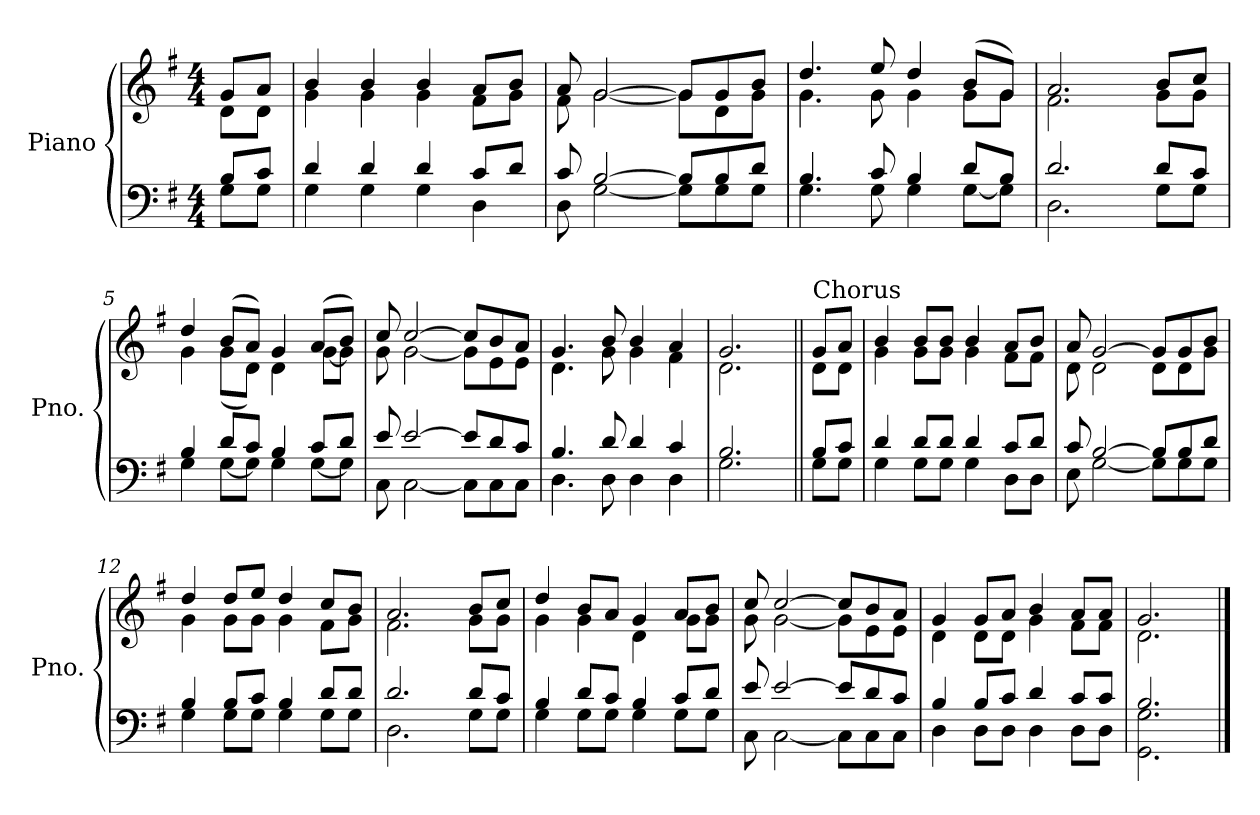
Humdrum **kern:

**kern	**kern
*part1	*part1
*staff2	*staff1
*I"Piano	*
*I'Pno.	*
*clefF4	*clefG2
*k[f#]	*k[f#]
*M4/4	*M4/4
=	=
*^	*^
8B/L	8G\L	8g/L	8d\L
8c/J	8G\J	8a/J	8d\J
=1	=1	=1	=1
4d/	4G\	4b/	4g\
4d/	4G\	4b/	4g\
4d/	4G\	4b/	4g\
8c/L	4D\	8a/L	8f#\L
8d/J	.	8b/J	8g\J
=2	=2	=2	=2
8c/	8D\	8a/	8f#\
[2B/	[2G\	[2g/	[2g\
8B/L]	8G\L]	8g/L]	8g\L]
8B/	8G\	8g/	8d\
8d/J	8G\J	8b/J	8g\J
=3	=3	=3	=3
4.B/	4.G\	4.dd/	4.g\
8c/	8G\	8ee/	8g\
4B/	4G\	4dd/	4g\
8d/L	[8G\L	(>8b/L	8g\L
8B/J	8G\J]	8g/J)	8g\J
=4	=4	=4	=4
2.d/	2.D\	2.a/	2.f#\
8d/L	8G\L	8b/L	8g\L
8c/J	8G\J	8cc/J	8g\J
=5	=5	=5	=5
4B/	4G\	4dd/	4g\
8d/L	[8G\L	(>8b/L	(<8g\L
8c/J	8G\J]	8a/J)	8d\J)
4B/	4G\	4g/	4d\
8c/L	[8G\L	(>8a/L	[8g\L
8d/J	8G\J]	8b/J)	8g\J]
=6	=6	=6	=6
8e/	8C\	8cc/	8g\
[2e/	[2C\	[2cc/	[2g\
8e/L]	8C\L]	8cc/L]	8g\L]
8d/	8C\	8b/	8e\
8c/J	8C\J	8a/J	8e\J
!!LO:LB:g=z	!!
=7	=7	=7	=7
4.B/	4.D\	4.g/	4.d\
8d/	8D\	8b/	8g\
4d/	4D\	4b/	4g\
4c/	4D\	4a/	4f#\
=8	=8	=8	=8
2.B/	2.G\	2.g/	2.d\
=9||	=9||	=9||	=9||
!	!	!LO:TX:a:t=Chorus	!
8B/L	8G\L	8g/L	8d\L
8c/J	8G\J	8a/J	8d\J
=10	=10	=10	=10
4d/	4G\	4b/	4g\
8d/L	8G\L	8b/L	8g\L
8d/J	8G\J	8b/J	8g\J
4d/	4G\	4b/	4g\
8c/L	8D\L	8a/L	8f#\L
8d/J	8D\J	8b/J	8f#\J
=11	=11	=11	=11
8c/	8E\	8a/	8d\
[2B/	[2G\	[2g/	2d\
8B/L]	8G\L]	8g/L]	8d\L
8B/	8G\	8g/	8d\
8d/J	8G\J	8b/J	8g\J
=12	=12	=12	=12
4B/	4G\	4dd/	4g\
8B/L	8G\L	8dd/L	8g\L
8c/J	8G\J	8ee/J	8g\J
4B/	4G\	4dd/	4g\
8d/L	8G\L	8cc/L	8f#\L
8d/J	8G\J	8b/J	8g\J
=13	=13	=13	=13
2.d/	2.D\	2.a/	2.f#\
8d/L	8G\L	8b/L	8g\L
8c/J	8G\J	8cc/J	8g\J
=14	=14	=14	=14
4B/	4G\	4dd/	4g\
8d/L	8G\L	8b/L	4g\
8c/J	8G\J	8a/J	.
4B/	4G\	4g/	4d\
8c/L	8G\L	8a/L	8g\L
8d/J	8G\J	8b/J	8g\J
!!LO:LB:g=z	!!
=15	=15	=15	=15
8e/	8C\	8cc/	8g\
[2e/	[2C\	[2cc/	[2g\
8e/L]	8C\L]	8cc/L]	8g\L]
8d/	8C\	8b/	8e\
8c/J	8C\J	8a/J	8e\J
=16	=16	=16	=16
4B/	4D\	4g/	4d\
8B/L	8D\L	8g/L	8d\L
8c/J	8D\J	8a/J	8d\J
4d/	4D\	4b/	4g\
8c/L	8D\L	8a/L	8f#\L
8c/J	8D\J	8a/J	8f#\J
=17	=17	=17	=17
2.B/	2.GG\ 2.G\	2.g/	2.d\
*v	*v	*	*
*	*v	*v
==	==
*-	*-
